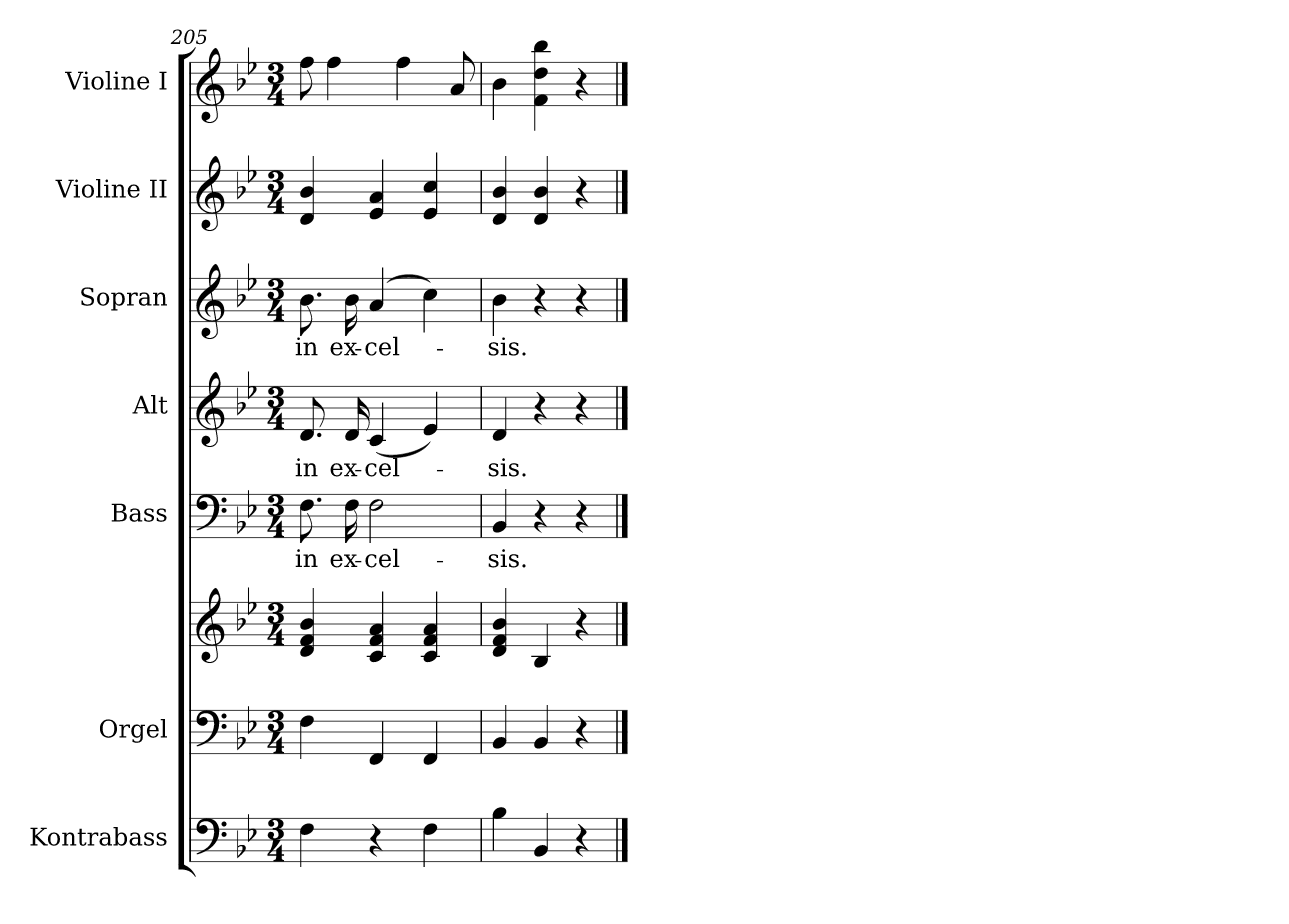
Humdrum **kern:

**kern	**kern	**kern	**kern	**text	**kern	**text	**kern	**text	**kern	**kern
*part7	*part6	*part6	*part5	*part5	*part4	*part4	*part3	*part3	*part2	*part1
*staff8	*staff7	*staff6	*staff5	*staff5	*staff4	*staff4	*staff3	*staff3	*staff2	*staff1
*I"Kontrabass	*I"Orgel	*	*I"Bass	*	*I"Alt	*	*I"Sopran	*	*I"Violine II	*I"Violine I
*I'Kb.	*I'Org.	*	*I'B	*	*I'A	*	*I'S	*	*I'Vl. II	*I'Vl. I
*clefF4	*clefF4	*clefG2	*clefF4	*	*clefG2	*	*clefG2	*	*clefG2	*clefG2
*ITrd7c12	*	*	*	*	*	*	*	*	*	*
*k[b-e-]	*k[b-e-]	*k[b-e-]	*k[b-e-]	*	*k[b-e-]	*	*k[b-e-]	*	*k[b-e-]	*k[b-e-]
*B-:	*B-:	*B-:	*B-:	*	*B-:	*	*B-:	*	*B-:	*B-:
*M3/4	*M3/4	*M3/4	*M3/4	*	*M3/4	*	*M3/4	*	*M3/4	*M3/4
=205	=205	=205	=205	=205	=205	=205	=205	=205	=205	=205
!	!	!	!	!LO:LY:b	!	!LO:LY:b	!	!LO:LY:b	!	!
4FF\	4F\	4d/ 4f/ 4b-/	8.F\	in	8.d/	in	8.b-\	in	4d/ 4b-/	8ff\
.	.	.	.	.	.	.	.	.	.	4ff\
!	!	!	!	!LO:LY:b	!	!LO:LY:b	!	!LO:LY:b	!	!
.	.	.	16F\	ex-	16d/	ex-	16b-\	ex-	.	.
!	!	!	!	!LO:LY:b	!	!LO:LY:b	!	!LO:LY:b	!	!
4r	4FF/	4c/ 4f/ 4a/	2F\	-cel-	(<4c/	-cel-	(4a/	-cel-	4e-/ 4a/	.
.	.	.	.	.	.	.	.	.	.	4ff\
4FF\	4FF/	4c/ 4f/ 4a/	.	.	4e-/)	.	4cc\)	.	4e-/ 4cc/	.
.	.	.	.	.	.	.	.	.	.	8a/
=206	=206	=206	=206	=206	=206	=206	=206	=206	=206	=206
!	!	!	!	!LO:LY:b	!	!LO:LY:b	!	!LO:LY:b	!	!
4BB-\	4BB-/	4d/ 4f/ 4b-/	4BB-/	-sis.	4d/	-sis.	4b-\	-sis.	4d/ 4b-/	4b-\
4BBB-/	4BB-/	4B-/	4r	.	4r	.	4r	.	4d/ 4b-/	4f\ 4dd\ 4bb-\
4r	4r	4r	4r	.	4r	.	4r	.	4r	4r
==	==	==	==	==	==	==	==	==	==	==
*-	*-	*-	*-	*-	*-	*-	*-	*-	*-	*-
